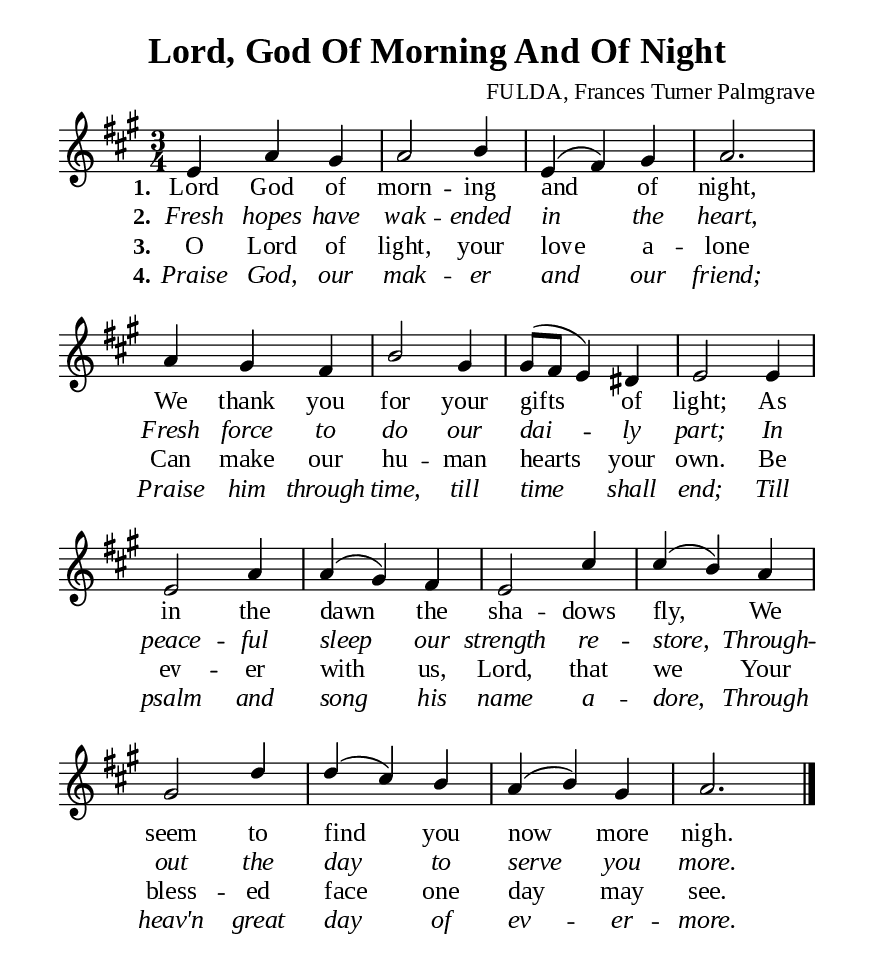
\version "2.18.2"

\header {
  title = "Lord, God Of Morning And Of Night"
  composer = "FULDA, Frances Turner Palmgrave"
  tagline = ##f
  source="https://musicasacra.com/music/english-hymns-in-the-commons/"
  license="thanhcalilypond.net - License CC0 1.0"
}

global= {
  \key a \major
  \time 3/4
  \override Score.BarNumber.break-visibility = ##(#f #f #f)
  \override Lyrics.LyricSpace.minimum-distance = #3.0
}

\paper {
  #(set-paper-size "a5")
  top-margin = 10\mm
  bottom-marign = 10\mm
  left-margin = 10\mm
  right-margin = 10\mm
  indent = #0
  #(define fonts
	 (make-pango-font-tree "Liberation Serif"
	 		       "Liberation Serif"
			       "Liberation Serif"
			       (/ 20 20)))
  system-system-spacing = #'((basic-distance . 3) (padding . 3))
}

printItalic = \with {
  \override LyricText.font-shape = #'italic
}

% Verse music
musicVerseSoprano = \relative c' {
  %{	01	%} e4 a gis |
  %{	02	%} a2 b4 |
  %{	03	%} e, (fis) gis |
  %{	04	%} a2. |
  %{	05	%} a4 gis fis |
  %{	06	%} b2 gis4 |
  %{	07	%} gis8 (fis e4) dis |
  %{	08	%} e2 e4 |
  %{	09	%} e2 a4 |
  %{	10	%} a (gis) fis |
  %{	11	%} e2 cis'4 |
  %{	12	%} cis (b) a |
  %{	13	%} gis2 d'4 |
  %{	14	%} d (cis) b |
  %{	15	%} a (b) gis |
  %{	16	%} a2. \bar "|."
}

% Verse lyrics
verseOne = \lyricmode {
  \set stanza = #"1."
  Lord God of morn -- ing and of night,
  We thank you for your gifts of light;
  As in the dawn the sha -- dows fly,
  We seem to find you now more nigh.
}

verseTwo = \lyricmode {
  \set stanza = #"2."
  Fresh hopes have wak -- ended in the heart,
  Fresh force to do our dai -- ly part;
  In peace -- ful sleep our strength re -- store,
  Through -- out the day to serve you more.
}

verseThree = \lyricmode {
  \set stanza = #"3."
  O Lord of light, your love a -- lone
  Can make our hu -- man hearts your own.
  Be ev -- er with us, Lord, that we
  Your bless -- ed face one day may see.
}

verseFour = \lyricmode {
  \set stanza = #"4."
  Praise God, our mak -- er and our friend;
  Praise him through time, till time shall end;
  Till psalm and song his name a -- dore,
  Through heav'n great day of ev -- er -- more.
}

% Layout
\score {
    \new ChoirStaff <<
      \new Staff <<
        \clef "treble"
        \new Voice = "sopranos" { \global \stemUp \slurUp \musicVerseSoprano }
      >>
      \new Lyrics \lyricsto sopranos \verseOne
      \new Lyrics \printItalic \lyricsto sopranos \verseTwo
      \new Lyrics \lyricsto sopranos \verseThree
      \new Lyrics \printItalic \lyricsto sopranos \verseFour
    >>
}
